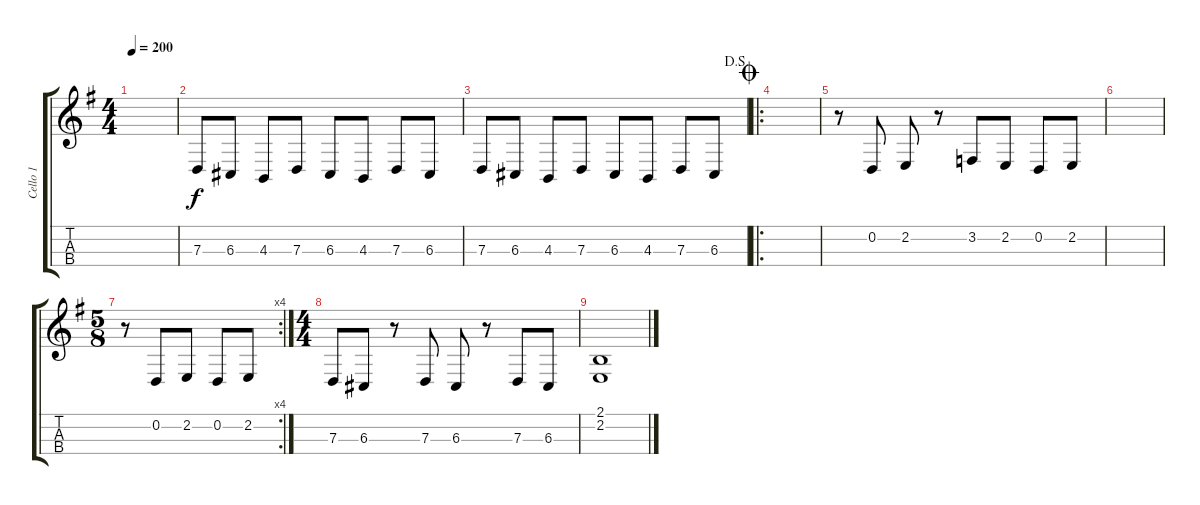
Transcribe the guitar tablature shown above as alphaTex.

\track ("Cello 1" "Cello 1") {instrument cello}
\staff {score tabs}
\tuning (A3 D3 G2 C2) {hide}
\ts (4 4)
\tempo 200
\clef g2
\ks g
|
7.3.8 6.3.8 4.3.8 7.3.8 6.3.8 4.3.8 7.3.8 6.3.8 |
\jump dalsegno
7.3.8 6.3.8 4.3.8 7.3.8 6.3.8 4.3.8 7.3.8 6.3.8 |
\ro
\jump coda
|
r.8 0.2.8 2.2.8 r.8 3.2.8 2.2.8 0.2.8 2.2.8 |
|
\rc 4
\ts (5 8)
r.8 0.2.8 2.2.8 0.2.8 2.2.8 |
\ts (4 4)
7.3.8 6.3.8 r.8 7.3.8 6.3.8 r.8 7.3.8 6.3.8 |
(2.1 2.2).1
